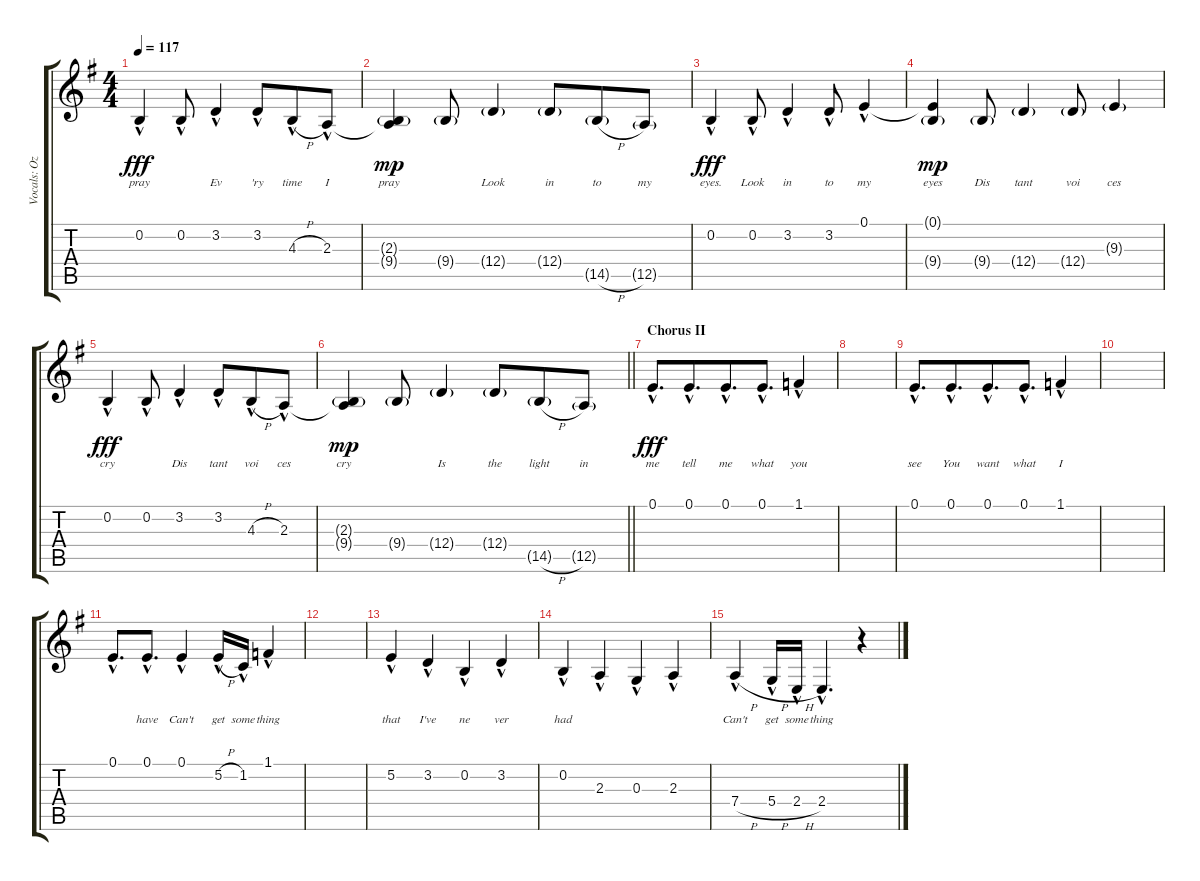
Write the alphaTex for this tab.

\track ("Vocals: Ozzy" "Vocals: Oz") {instrument lead2sawtooth}
\staff {score tabs}
\tuning (E4 B3 G3 D3 A2 D2) {hide}
\ts (4 4)
\tempo 117
\clef g2
\ks g
0.2{hac}.4{lyrics (0 "pray") lyrics (1 "") lyrics (2 "") lyrics (3 "") lyrics (4 "") dy fff} 0.2{hac}.8{lyrics (0 "") lyrics (1 "") lyrics (2 "") lyrics (3 "") lyrics (4 "")} 3.2{hac}.4{lyrics (0 "Ev") lyrics (1 "") lyrics (2 "") lyrics (3 "") lyrics (4 "")} 3.2{hac}.8{lyrics (0 "'ry") lyrics (1 "") lyrics (2 "") lyrics (3 "") lyrics (4 "") beam merge} 4.3{h hac}.8{lyrics (0 "time") lyrics (1 "") lyrics (2 "") lyrics (3 "") lyrics (4 "")} 2.3{hac}.8{lyrics (0 "I") lyrics (1 "") lyrics (2 "") lyrics (3 "") lyrics (4 "")} |
(2.3{t} 9.4{g}).4{lyrics (0 "pray") lyrics (1 "") lyrics (2 "") lyrics (3 "") lyrics (4 "") dy mp} 9.4{g}.8{lyrics (0 "") lyrics (1 "") lyrics (2 "") lyrics (3 "") lyrics (4 "")} 12.4{g}.4{lyrics (0 "Look") lyrics (1 "") lyrics (2 "") lyrics (3 "") lyrics (4 "")} 12.4{g}.8{lyrics (0 "in") lyrics (1 "") lyrics (2 "") lyrics (3 "") lyrics (4 "") beam merge} 14.5{h g}.8{lyrics (0 "to") lyrics (1 "") lyrics (2 "") lyrics (3 "") lyrics (4 "")} 12.5{g}.8{lyrics (0 "my") lyrics (1 "") lyrics (2 "") lyrics (3 "") lyrics (4 "")} |
0.2{hac}.4{lyrics (0 "eyes.") lyrics (1 "") lyrics (2 "") lyrics (3 "") lyrics (4 "") dy fff} 0.2{hac}.8{lyrics (0 "Look") lyrics (1 "") lyrics (2 "") lyrics (3 "") lyrics (4 "")} 3.2{hac}.4{lyrics (0 "in") lyrics (1 "") lyrics (2 "") lyrics (3 "") lyrics (4 "")} 3.2{hac}.8{lyrics (0 "to") lyrics (1 "") lyrics (2 "") lyrics (3 "") lyrics (4 "")} 0.1{hac}.4{lyrics (0 "my") lyrics (1 "") lyrics (2 "") lyrics (3 "") lyrics (4 "")} |
(0.1{t} 9.4{g}).4{lyrics (0 "eyes") lyrics (1 "") lyrics (2 "") lyrics (3 "") lyrics (4 "") dy mp} 9.4{g}.8{lyrics (0 "Dis") lyrics (1 "") lyrics (2 "") lyrics (3 "") lyrics (4 "")} 12.4{g}.4{lyrics (0 "tant") lyrics (1 "") lyrics (2 "") lyrics (3 "") lyrics (4 "")} 12.4{g}.8{lyrics (0 "voi") lyrics (1 "") lyrics (2 "") lyrics (3 "") lyrics (4 "")} 9.3{g}.4{lyrics (0 "ces") lyrics (1 "") lyrics (2 "") lyrics (3 "") lyrics (4 "")} |
0.2{hac}.4{lyrics (0 "cry") lyrics (1 "") lyrics (2 "") lyrics (3 "") lyrics (4 "") dy fff} 0.2{hac}.8{lyrics (0 "") lyrics (1 "") lyrics (2 "") lyrics (3 "") lyrics (4 "")} 3.2{hac}.4{lyrics (0 "Dis") lyrics (1 "") lyrics (2 "") lyrics (3 "") lyrics (4 "")} 3.2{hac}.8{lyrics (0 "tant") lyrics (1 "") lyrics (2 "") lyrics (3 "") lyrics (4 "") beam merge} 4.3{h hac}.8{lyrics (0 "voi") lyrics (1 "") lyrics (2 "") lyrics (3 "") lyrics (4 "")} 2.3{hac}.8{lyrics (0 "ces") lyrics (1 "") lyrics (2 "") lyrics (3 "") lyrics (4 "")} |
\barLineRight lightlight
(2.3{t} 9.4{g}).4{lyrics (0 "cry") lyrics (1 "") lyrics (2 "") lyrics (3 "") lyrics (4 "") dy mp} 9.4{g}.8{lyrics (0 "") lyrics (1 "") lyrics (2 "") lyrics (3 "") lyrics (4 "")} 12.4{g}.4{lyrics (0 "Is") lyrics (1 "") lyrics (2 "") lyrics (3 "") lyrics (4 "")} 12.4{g}.8{lyrics (0 "the") lyrics (1 "") lyrics (2 "") lyrics (3 "") lyrics (4 "") beam merge} 14.5{h g}.8{lyrics (0 "light") lyrics (1 "") lyrics (2 "") lyrics (3 "") lyrics (4 "")} 12.5{g}.8{lyrics (0 "in") lyrics (1 "") lyrics (2 "") lyrics (3 "") lyrics (4 "")} |
\section ("" "Chorus II")
0.1{hac}.8{d lyrics (0 "me") lyrics (1 "") lyrics (2 "") lyrics (3 "") lyrics (4 "") dy fff} 0.1{hac}.8{d lyrics (0 "tell") lyrics (1 "") lyrics (2 "") lyrics (3 "") lyrics (4 "") beam merge} 0.1{hac}.8{d lyrics (0 "me") lyrics (1 "") lyrics (2 "") lyrics (3 "") lyrics (4 "") beam merge} 0.1{hac}.8{d lyrics (0 "what") lyrics (1 "") lyrics (2 "") lyrics (3 "") lyrics (4 "")} 1.1{hac}.4{lyrics (0 "you") lyrics (1 "") lyrics (2 "") lyrics (3 "") lyrics (4 "")} |
|
0.1{hac}.8{d lyrics (0 "see") lyrics (1 "") lyrics (2 "") lyrics (3 "") lyrics (4 "")} 0.1{hac}.8{d lyrics (0 "You") lyrics (1 "") lyrics (2 "") lyrics (3 "") lyrics (4 "") beam merge} 0.1{hac}.8{d lyrics (0 "want") lyrics (1 "") lyrics (2 "") lyrics (3 "") lyrics (4 "") beam merge} 0.1{hac}.8{d lyrics (0 "what") lyrics (1 "") lyrics (2 "") lyrics (3 "") lyrics (4 "")} 1.1{hac}.4{lyrics (0 "I") lyrics (1 "") lyrics (2 "") lyrics (3 "") lyrics (4 "")} |
|
0.1{hac}.8{d lyrics (0 "") lyrics (1 "") lyrics (2 "") lyrics (3 "") lyrics (4 "")} 0.1{hac}.8{d lyrics (0 "have") lyrics (1 "") lyrics (2 "") lyrics (3 "") lyrics (4 "")} 0.1{hac}.4{lyrics (0 "Can't") lyrics (1 "") lyrics (2 "") lyrics (3 "") lyrics (4 "")} 5.2{h hac}.16{lyrics (0 "get") lyrics (1 "") lyrics (2 "") lyrics (3 "") lyrics (4 "")} 1.2{hac}.16{lyrics (0 "some") lyrics (1 "") lyrics (2 "") lyrics (3 "") lyrics (4 "")} 1.1{hac}.4{lyrics (0 "thing") lyrics (1 "") lyrics (2 "") lyrics (3 "") lyrics (4 "")} |
|
5.2{hac}.4{lyrics (0 "that") lyrics (1 "") lyrics (2 "") lyrics (3 "") lyrics (4 "")} 3.2{hac}.4{lyrics (0 "I've") lyrics (1 "") lyrics (2 "") lyrics (3 "") lyrics (4 "")} 0.2{hac}.4{lyrics (0 "ne") lyrics (1 "") lyrics (2 "") lyrics (3 "") lyrics (4 "")} 3.2{hac}.4{lyrics (0 "ver") lyrics (1 "") lyrics (2 "") lyrics (3 "") lyrics (4 "")} |
0.2{hac}.4{lyrics (0 "had") lyrics (1 "") lyrics (2 "") lyrics (3 "") lyrics (4 "")} 2.3{hac}.4{lyrics (0 "") lyrics (1 "") lyrics (2 "") lyrics (3 "") lyrics (4 "")} 0.3{hac}.4{lyrics (0 "") lyrics (1 "") lyrics (2 "") lyrics (3 "") lyrics (4 "")} 2.3{hac}.4{lyrics (0 "") lyrics (1 "") lyrics (2 "") lyrics (3 "") lyrics (4 "")} |
7.4{h hac}.4{lyrics (0 "Can't") lyrics (1 "") lyrics (2 "") lyrics (3 "") lyrics (4 "")} 5.4{h hac}.16{lyrics (0 "get") lyrics (1 "") lyrics (2 "") lyrics (3 "") lyrics (4 "")} 2.4{h hac}.16{lyrics (0 "some") lyrics (1 "") lyrics (2 "") lyrics (3 "") lyrics (4 "")} 2.4{hac}.4{d lyrics (0 "thing") lyrics (1 "") lyrics (2 "") lyrics (3 "") lyrics (4 "")} r.4
